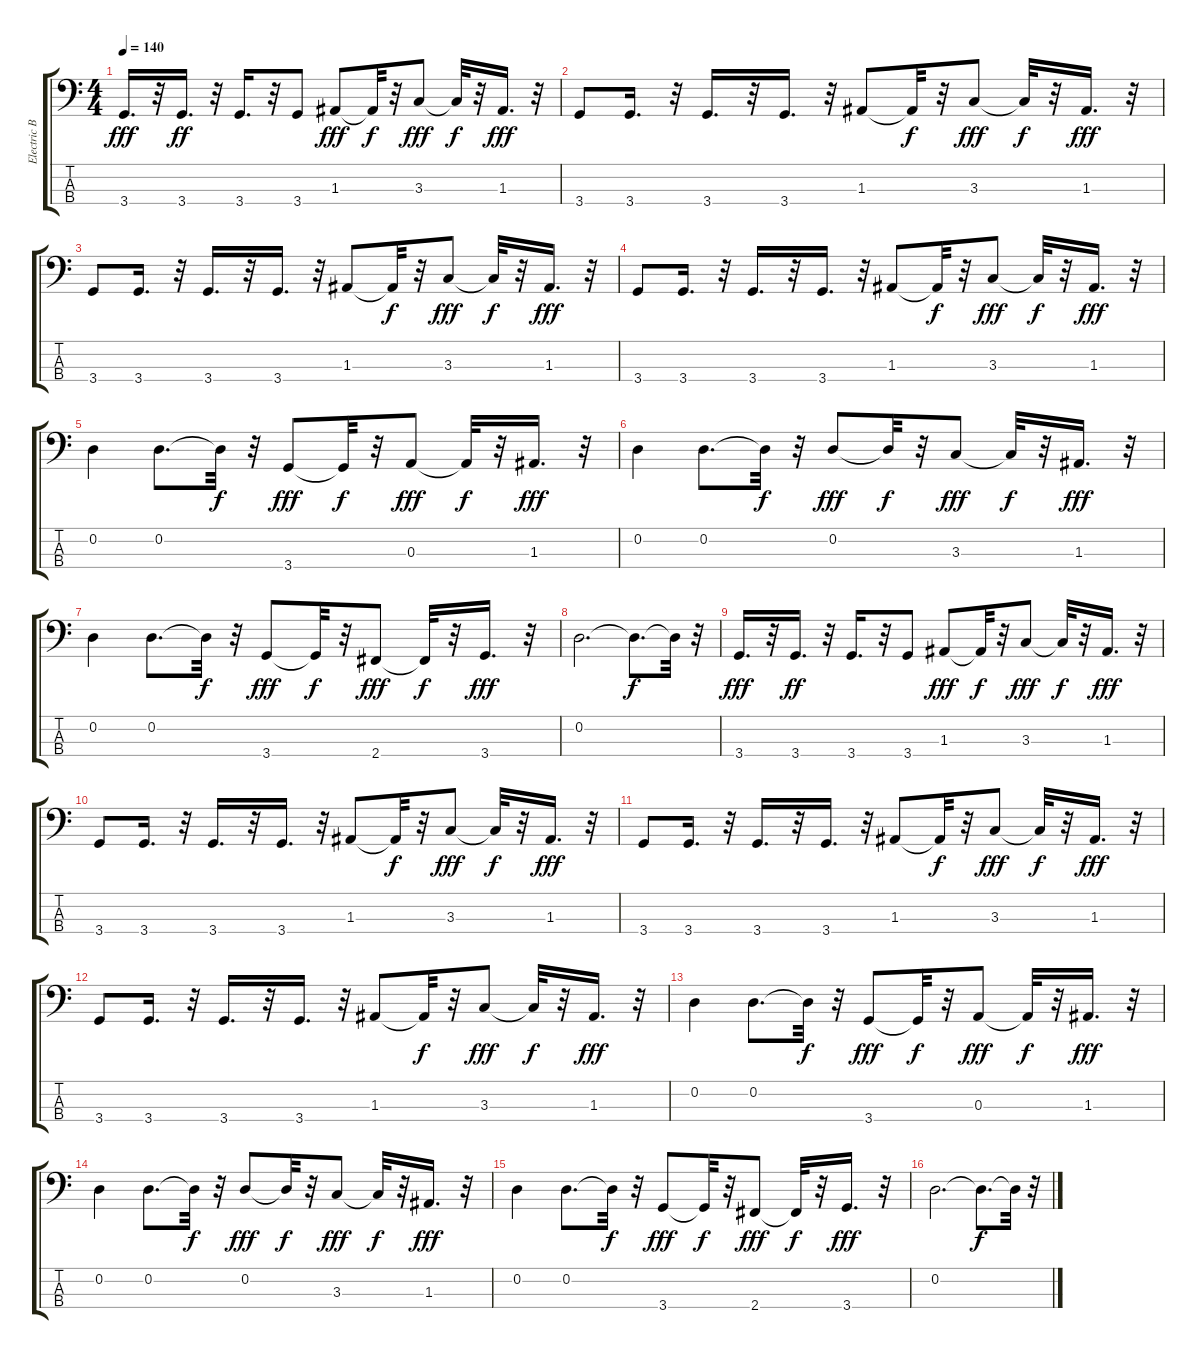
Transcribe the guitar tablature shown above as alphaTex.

\track ("Electric Bass" "Electric B") {instrument electricbassfinger}
\staff {score tabs}
\tuning (G2 D2 A1 E1) {hide}
\ts (4 4)
\tempo 140
\clef f4
\ks c
3.4.16{d dy fff} r.32 3.4.16{d dy ff} r.32 3.4.16{d} r.32 3.4.8 1.3.8{dy fff} 1.3{t}.32{dy f} r.32 3.3.8{dy fff} 3.3{t}.32{dy f} r.32 1.3.16{d dy fff} r.32 |
3.4.8 3.4.16{d} r.32 3.4.16{d} r.32 3.4.16{d} r.32 1.3.8 1.3{t}.32{dy f} r.32 3.3.8{dy fff} 3.3{t}.32{dy f} r.32 1.3.16{d dy fff} r.32 |
3.4.8 3.4.16{d} r.32 3.4.16{d} r.32 3.4.16{d} r.32 1.3.8 1.3{t}.32{dy f} r.32 3.3.8{dy fff} 3.3{t}.32{dy f} r.32 1.3.16{d dy fff} r.32 |
3.4.8 3.4.16{d} r.32 3.4.16{d} r.32 3.4.16{d} r.32 1.3.8 1.3{t}.32{dy f} r.32 3.3.8{dy fff} 3.3{t}.32{dy f} r.32 1.3.16{d dy fff} r.32 |
0.2.4 0.2.8{d} 0.2{t}.32{dy f} r.32 3.4.8{dy fff} 3.4{t}.32{dy f} r.32 0.3.8{dy fff} 0.3{t}.32{dy f} r.32 1.3.16{d dy fff} r.32 |
0.2.4 0.2.8{d} 0.2{t}.32{dy f} r.32 0.2.8{dy fff} 0.2{t}.32{dy f} r.32 3.3.8{dy fff} 3.3{t}.32{dy f} r.32 1.3.16{d dy fff} r.32 |
0.2.4 0.2.8{d} 0.2{t}.32{dy f} r.32 3.4.8{dy fff} 3.4{t}.32{dy f} r.32 2.4.8{dy fff} 2.4{t}.32{dy f} r.32 3.4.16{d dy fff} r.32 |
0.2.2{d} 0.2{t}.8{d dy f} 0.2{t}.32 r.32 |
3.4.16{d dy fff volume 11} r.32 3.4.16{d dy ff} r.32 3.4.16{d} r.32 3.4.8 1.3.8{dy fff} 1.3{t}.32{dy f} r.32 3.3.8{dy fff} 3.3{t}.32{dy f} r.32 1.3.16{d dy fff} r.32 |
3.4.8 3.4.16{d} r.32 3.4.16{d} r.32 3.4.16{d} r.32 1.3.8 1.3{t}.32{dy f} r.32 3.3.8{dy fff} 3.3{t}.32{dy f} r.32 1.3.16{d dy fff} r.32 |
3.4.8 3.4.16{d} r.32 3.4.16{d} r.32 3.4.16{d} r.32 1.3.8 1.3{t}.32{dy f} r.32 3.3.8{dy fff} 3.3{t}.32{dy f} r.32 1.3.16{d dy fff} r.32 |
3.4.8 3.4.16{d} r.32 3.4.16{d} r.32 3.4.16{d} r.32 1.3.8 1.3{t}.32{dy f} r.32 3.3.8{dy fff} 3.3{t}.32{dy f} r.32 1.3.16{d dy fff} r.32 |
0.2.4 0.2.8{d} 0.2{t}.32{dy f} r.32 3.4.8{dy fff} 3.4{t}.32{dy f} r.32 0.3.8{dy fff} 0.3{t}.32{dy f} r.32 1.3.16{d dy fff} r.32 |
0.2.4 0.2.8{d} 0.2{t}.32{dy f} r.32 0.2.8{dy fff} 0.2{t}.32{dy f} r.32 3.3.8{dy fff} 3.3{t}.32{dy f} r.32 1.3.16{d dy fff} r.32 |
0.2.4 0.2.8{d} 0.2{t}.32{dy f} r.32 3.4.8{dy fff} 3.4{t}.32{dy f} r.32 2.4.8{dy fff} 2.4{t}.32{dy f} r.32 3.4.16{d dy fff} r.32 |
0.2.2{d} 0.2{t}.8{d dy f} 0.2{t}.32 r.32
